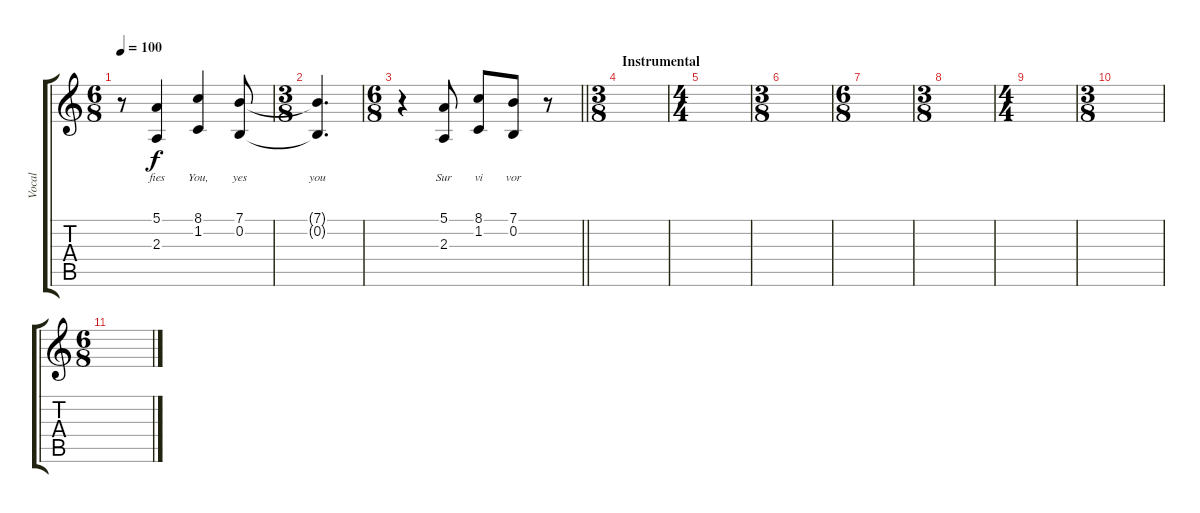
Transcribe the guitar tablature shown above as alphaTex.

\track ("Vocal" "Vocal") {instrument acousticgrandpiano}
\staff {score tabs}
\tuning (E4 B3 G3 D3 A2 E2) {hide}
\ts (6 8)
\tempo 100
\clef g2
\ks c
r.8{dy f} (5.1 2.3).4{lyrics (0 "fies") lyrics (1 "") lyrics (2 "") lyrics (3 "") lyrics (4 "")} (8.1 1.2).4{lyrics (0 "You,") lyrics (1 "") lyrics (2 "") lyrics (3 "") lyrics (4 "")} (7.1 0.2).8{lyrics (0 "yes") lyrics (1 "") lyrics (2 "") lyrics (3 "") lyrics (4 "")} |
\ts (3 8)
(7.1{t} 0.2{t}).4{d lyrics (0 "you") lyrics (1 "") lyrics (2 "") lyrics (3 "") lyrics (4 "")} |
\ts (6 8)
\barLineRight lightlight
r.4 (5.1 2.3).8{lyrics (0 "Sur") lyrics (1 "") lyrics (2 "") lyrics (3 "") lyrics (4 "")} (8.1 1.2).8{lyrics (0 "vi") lyrics (1 "") lyrics (2 "") lyrics (3 "") lyrics (4 "")} (7.1 0.2).8{lyrics (0 "vor") lyrics (1 "") lyrics (2 "") lyrics (3 "") lyrics (4 "")} r.8 |
\ts (3 8)
\section ("" "Instrumental")
|
\ts (4 4)
|
\ts (3 8)
|
\ts (6 8)
|
\ts (3 8)
|
\ts (4 4)
|
\ts (3 8)
|
\ts (6 8)
